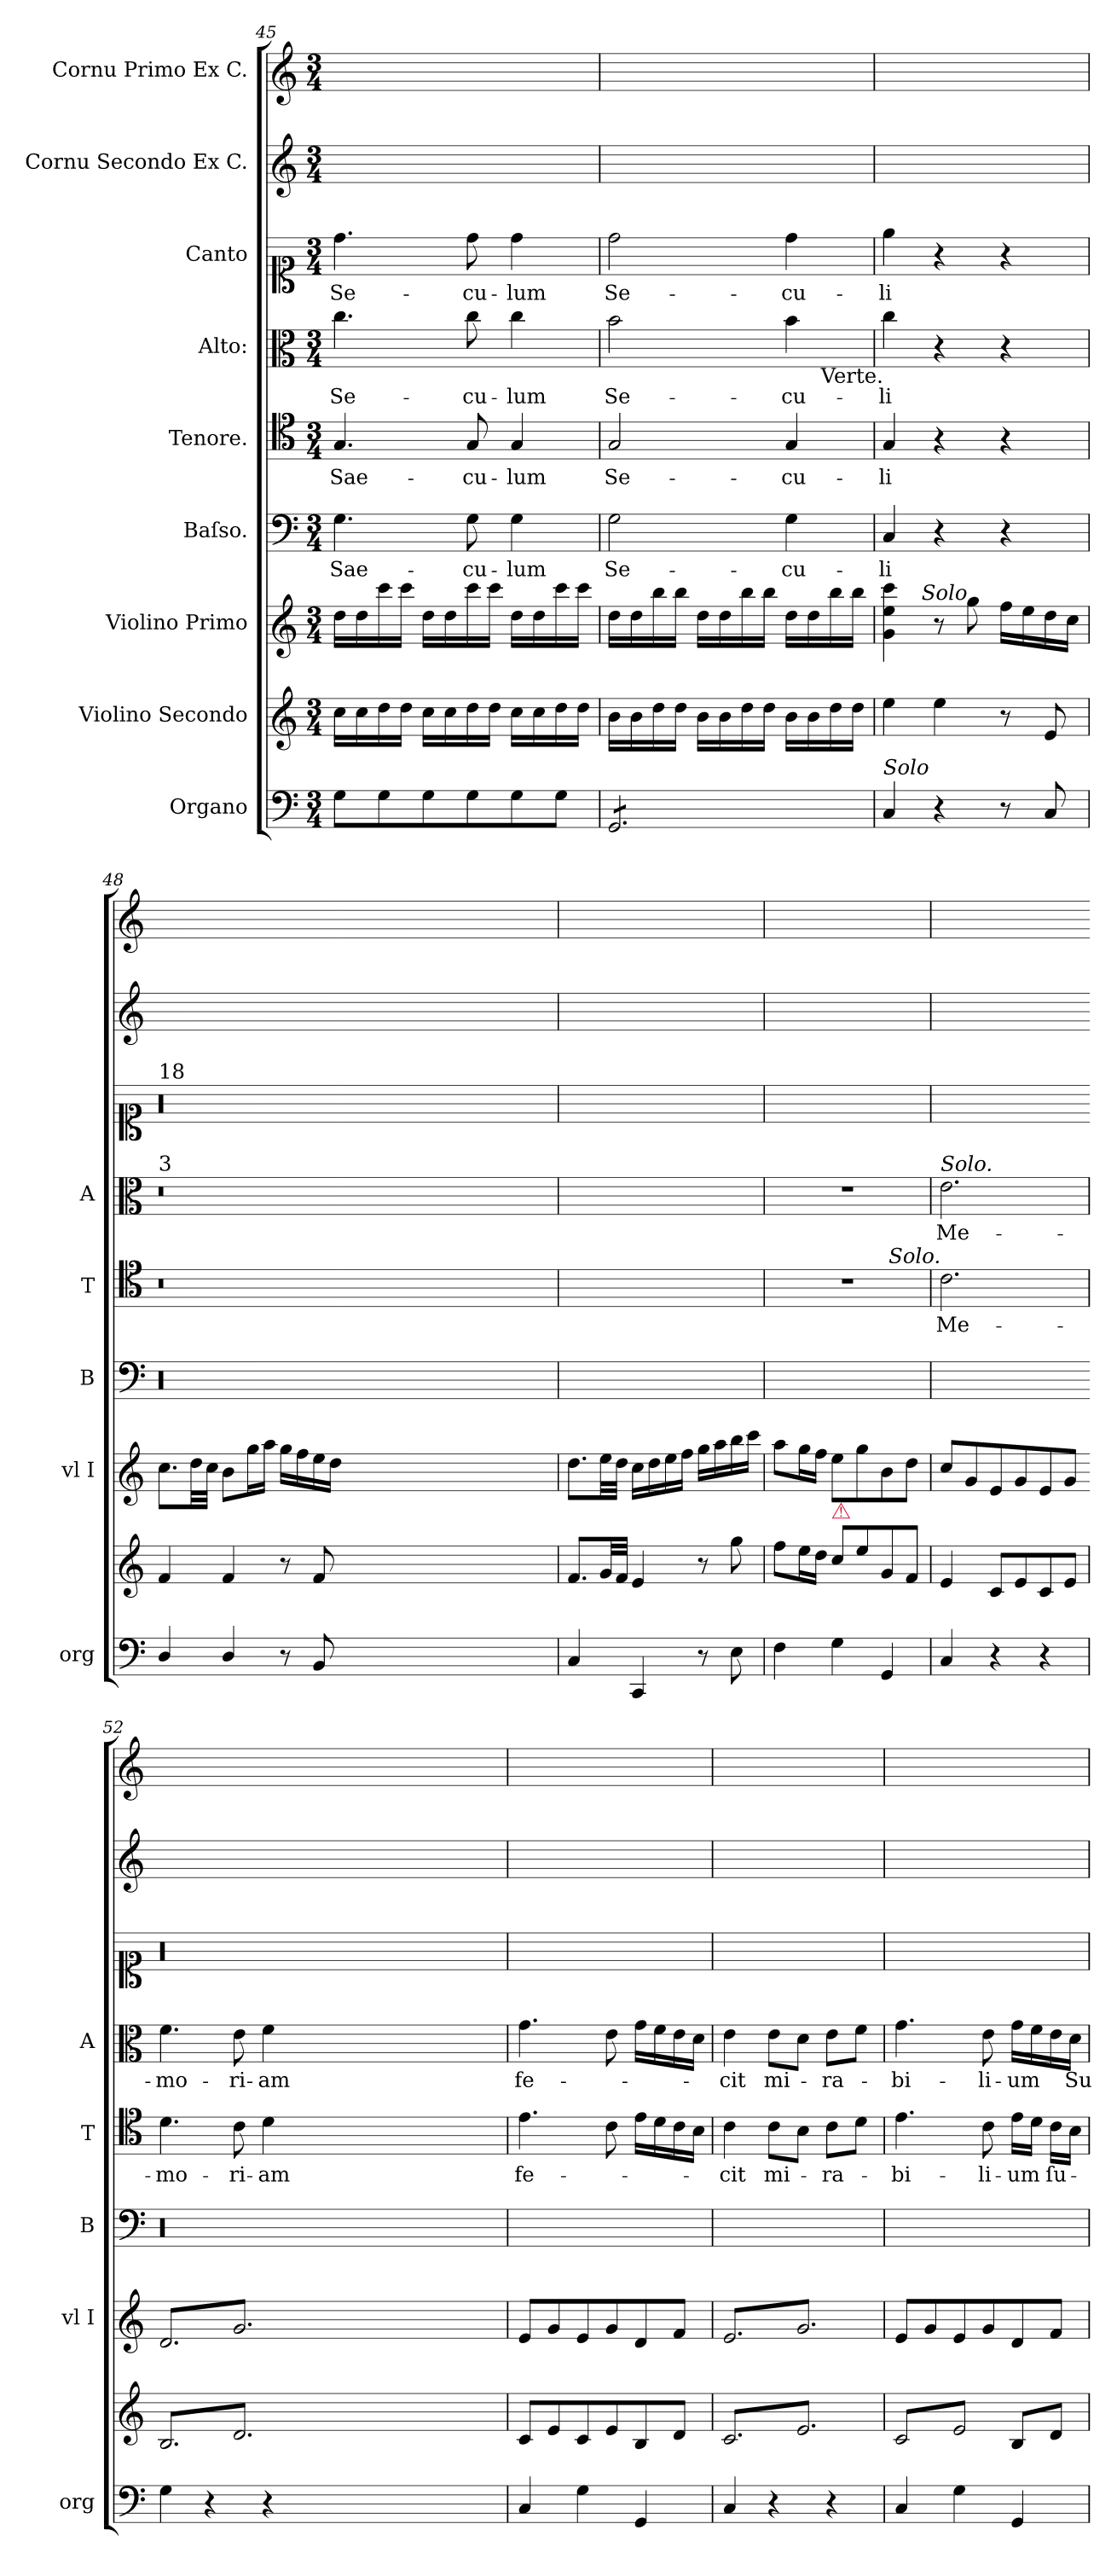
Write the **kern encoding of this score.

**kern	**kern	**kern	**kern	**text	**kern	**text	**kern	**text	**kern	**text	**kern	**kern
*part9	*part8	*part7	*part6	*part6	*part5	*part5	*part4	*part4	*part3	*part3	*part2	*part1
*staff9	*staff8	*staff7	*staff6	*staff6	*staff5	*staff5	*staff4	*staff4	*staff3	*staff3	*staff2	*staff1
*I"Organo	*I"Violino Secondo	*I"Violino Primo	*I"Baſso.	*	*I"Tenore.	*	*I"Alto:	*	*I"Canto	*	*I"Cornu Secondo Ex C.	*I"Cornu Primo Ex C.
*I'org	*	*I'vl I	*I'B	*	*I'T	*	*I'A	*	*	*	*	*
*clefF4	*clefG2	*clefG2	*clefF4	*	*clefC4	*	*clefC3	*	*clefC1	*	*clefG2	*clefG2
*k[]	*k[]	*k[]	*k[]	*	*k[]	*	*k[]	*	*k[]	*	*k[]	*k[]
*C:	*C:	*C:	*C:	*	*C:	*	*C:	*	*C:	*	*C:	*C:
*M3/4	*M3/4	*M3/4	*M3/4	*	*M3/4	*	*M3/4	*	*M3/4	*	*M3/4	*M3/4
=45	=45	=45	=45	=45	=45	=45	=45	=45	=45	=45	=45	=45
8G\L	16cc\LL	16dd\LL	4.G\	Sae-	4.G/	Sae-	4.cc\	Se-	4.dd\	Se-	2.ryy	2.ryy
.	16cc\	16dd\	.	.	.	.	.	.	.	.	.	.
8G\	16dd\	16ccc\	.	.	.	.	.	.	.	.	.	.
.	16dd\JJ	16ccc\JJ	.	.	.	.	.	.	.	.	.	.
8G\	16cc\LL	16dd\LL	.	.	.	.	.	.	.	.	.	.
.	16cc\	16dd\	.	.	.	.	.	.	.	.	.	.
8G\	16dd\	16ccc\	8G\	-cu-	8G/	-cu-	8cc\	-cu-	8dd\	-cu-	.	.
.	16dd\JJ	16ccc\JJ	.	.	.	.	.	.	.	.	.	.
8G\	16cc\LL	16dd\LL	4G\	-lum	4G/	-lum	4cc\	-lum	4dd\	-lum	.	.
.	16cc\	16dd\	.	.	.	.	.	.	.	.	.	.
8G\J	16dd\	16ccc\	.	.	.	.	.	.	.	.	.	.
.	16dd\JJ	16ccc\JJ	.	.	.	.	.	.	.	.	.	.
=46	=46	=46	=46	=46	=46	=46	=46	=46	=46	=46	=46	=46
*tremolo	*	*	*	*	*	*	*	*	*	*	*	*
8GG/L	16b\LL	16dd\LL	2G\	Se-	2G/	Se-	2b\	Se-	2dd\	Se-	2.ryy	2.ryy
.	16b\	16dd\	.	.	.	.	.	.	.	.	.	.
8GG/	16dd\	16bb\	.	.	.	.	.	.	.	.	.	.
.	16dd\JJ	16bb\JJ	.	.	.	.	.	.	.	.	.	.
8GG/	16b\LL	16dd\LL	.	.	.	.	.	.	.	.	.	.
.	16b\	16dd\	.	.	.	.	.	.	.	.	.	.
8GG/	16dd\	16bb\	.	.	.	.	.	.	.	.	.	.
.	16dd\JJ	16bb\JJ	.	.	.	.	.	.	.	.	.	.
8GG/	16b\LL	16dd\LL	4G\	-cu-	4G/	-cu-	4b\	-cu-	4dd\	-cu-	.	.
.	16b\	16dd\	.	.	.	.	.	.	.	.	.	.
8GG/J	16dd\	16bb\	.	.	.	.	.	.	.	.	.	.
*Xtremolo	*	*	*	*	*	*	*	*	*	*	*	*
.	16dd\JJ	16bb\JJ	.	.	.	.	.	.	.	.	.	.
=47	=47	=47	=47	=47	=47	=47	=47	=47	=47	=47	=47	=47
!LO:TX:a:i:t=Solo	!	!	!	!	!	!	!	!	!	!	!	!
4C/	4ee\	4g\ 4ee\ 4ccc\	4C/	-li	4G/	-li	4cc\	-li	4ee\	-li	2.ryy	2.ryy
4r	4ee\	8r	4r	.	4r	.	4r	.	4r	.	.	.
!	!	!LO:TX:a:i:rj:t=Solo	!	!	!	!	!	!	!	!	!	!
.	.	8gg\	.	.	.	.	.	.	.	.	.	.
8r	8r	16ff\LL	4r	.	4r	.	4r	.	4r	.	.	.
.	.	16ee\	.	.	.	.	.	.	.	.	.	.
8C/	8e/	16dd\	.	.	.	.	.	.	.	.	.	.
.	.	16cc\JJ	.	.	.	.	.	.	.	.	.	.
!	!	!	!	!	!	!	!LO:TX:b:rj:t=Verte.	!	!	!	!	!
=48	=48	=48	=48	=48	=48	=48	=48	=48	=48	=48	=48	=48
!	!	!	!	!	!	!	!	!	!LO:TX:a:t=18	!	!	!
!	!	!	!	!	!	!	!LO:TX:a:t=3	!	!	!	!	!
!	!	!	!LO:N:vis=00	!	!LO:N:vis=0	!	!LO:N:vis=0	!	!LO:N:vis=00	!	!	!
4D/	4f/	8.cc\L	0.r	.	1.r	.	1.r	.	0.r	.	2.ryy	2.ryy
.	.	32dd\LL	.	.	.	.	.	.	.	.	.	.
.	.	32cc\JJJ	.	.	.	.	.	.	.	.	.	.
4D/	4f/	8b\L	.	.	.	.	.	.	.	.	.	.
.	.	16gg\L	.	.	.	.	.	.	.	.	.	.
.	.	16aa\JJ	.	.	.	.	.	.	.	.	.	.
8r	8r	16gg\LL	.	.	.	.	.	.	.	.	.	.
.	.	16ff\	.	.	.	.	.	.	.	.	.	.
8BB/	8f/	16ee\	.	.	.	.	.	.	.	.	.	.
.	.	16dd\JJ	.	.	.	.	.	.	.	.	.	.
0ryy	0ryy	0ryy	.	.	.	.	.	.	.	.	0ryy	0ryy
.	.	.	.	.	1.ryy	.	1.ryy	.	.	.	.	.
4ryy	4ryy	4ryy	.	.	.	.	.	.	.	.	4ryy	4ryy
=49	=49	=49	=49	=49	=49	=49	=49	=49	=49	=49	=49	=49
4C/	8.f/L	8.dd\L	2.ryy	.	2.ryy	.	2.ryy	.	2.ryy	.	2.ryy	2.ryy
.	32g/LL	32ee\LL	.	.	.	.	.	.	.	.	.	.
.	32f/JJJ	32dd\JJJ	.	.	.	.	.	.	.	.	.	.
4CC/	4e/	16cc\LL	.	.	.	.	.	.	.	.	.	.
.	.	16dd\	.	.	.	.	.	.	.	.	.	.
.	.	16ee\	.	.	.	.	.	.	.	.	.	.
.	.	16ff\JJ	.	.	.	.	.	.	.	.	.	.
8r	8r	16gg\LL	.	.	.	.	.	.	.	.	.	.
.	.	16aa\	.	.	.	.	.	.	.	.	.	.
8E\	8gg\	16bb\	.	.	.	.	.	.	.	.	.	.
.	.	16ccc\JJ	.	.	.	.	.	.	.	.	.	.
=50	=50	=50	=50	=50	=50	=50	=50	=50	=50	=50	=50	=50
4F\	8ff\L	8aa\L	2.ryy	.	2.r	.	2.r	.	2.ryy	.	2.ryy	2.ryy
.	16ee\L	16gg\L	.	.	.	.	.	.	.	.	.	.
.	16dd\JJ	16ff\JJ	.	.	.	.	.	.	.	.	.	.
!	!LO:TX:a:color=crimson:t=⚠	!	!	!	!	!	!	!	!	!	!	!
4G\	8cc\L	8ee\L	.	.	.	.	.	.	.	.	.	.
.	8ee\	8gg\	.	.	.	.	.	.	.	.	.	.
4GG/	8g/	8b\	.	.	.	.	.	.	.	.	.	.
.	8f/J	8dd\J	.	.	.	.	.	.	.	.	.	.
=51	=51	=51	=51	=51	=51	=51	=51	=51	=51	=51	=51	=51
!	!	!	!	!	!	!	!LO:TX:a:i:t=Solo.	!	!	!	!	!
!	!	!	!	!	!LO:TX:a:i:rj:t=Solo.	!	!	!	!	!	!	!
4C/	4e/	8cc/L	2.ryy	.	2.c\	Me-	2.e\	Me-	2.ryy	.	2.ryy	2.ryy
.	.	8g/	.	.	.	.	.	.	.	.	.	.
4r	8c/L	8e/	.	.	.	.	.	.	.	.	.	.
.	8e/	8g/	.	.	.	.	.	.	.	.	.	.
4r	8c/	8e/	.	.	.	.	.	.	.	.	.	.
.	8e/J	8g/J	.	.	.	.	.	.	.	.	.	.
=52	=52	=52-	=52	=52	=52	=52	=52	=52	=52	=52	=52	=52
!	!	!	!LO:N:vis=00	!	!	!	!	!	!LO:N:vis=00	!	!	!
*	*tremolo	*	*	*	*	*	*	*	*	*	*	*
*	*	*tremolo	*	*	*	*	*	*	*	*	*	*
4G\	8B/L	8d/L	0.r	.	4.d\	-mo-	4.f\	-mo-	0.r	.	2.ryy	2.ryy
.	8d/	8g/	.	.	.	.	.	.	.	.	.	.
4r	8B/	8d/	.	.	.	.	.	.	.	.	.	.
.	8d/	8g/	.	.	8c\	-ri-	8e\	-ri-	.	.	.	.
4r	8B/	8d/	.	.	4d\	-am	4f\	-am	.	.	.	.
.	8d/J	8g/J	.	.	.	.	.	.	.	.	.	.
*	*	*Xtremolo	*	*	*	*	*	*	*	*	*	*
*	*Xtremolo	*	*	*	*	*	*	*	*	*	*	*
0ryy	0ryy	0ryy	.	.	0ryy	.	0ryy	.	.	.	0ryy	0ryy
.	.	.	.	.	.	.	.	.	.	.	.	.
.	.	.	.	.	.	.	.	.	.	.	.	.
4ryy	4ryy	4ryy	.	.	4ryy	.	4ryy	.	.	.	4ryy	4ryy
=53	=53	=53	=53	=53	=53	=53	=53	=53	=53	=53	=53	=53
4C/	8c/L	8e/L	2.ryy	.	4.e\	fe-	4.g\	fe-	2.ryy	.	2.ryy	2.ryy
.	8e/	8g/	.	.	.	.	.	.	.	.	.	.
4G\	8c/	8e/	.	.	.	.	.	.	.	.	.	.
.	8e/	8g/	.	.	8c\	.	8e\	.	.	.	.	.
4GG/	8B/	8d/	.	.	16e\LL	.	16g\LL	.	.	.	.	.
.	.	.	.	.	16d\	.	16f\	.	.	.	.	.
.	8d/J	8f/J	.	.	16c\	.	16e\	.	.	.	.	.
.	.	.	.	.	16B\JJ	.	16d\JJ	.	.	.	.	.
=54	=54	=54	=54	=54	=54	=54	=54	=54	=54	=54	=54	=54
*	*tremolo	*	*	*	*	*	*	*	*	*	*	*
*	*	*tremolo	*	*	*	*	*	*	*	*	*	*
4C/	8c/L	8e/L	2.ryy	.	4c\	-cit	4e\	-cit	2.ryy	.	2.ryy	2.ryy
.	8e/	8g/	.	.	.	.	.	.	.	.	.	.
4r	8c/	8e/	.	.	8c\L	mi-	8e\L	mi-	.	.	.	.
.	8e/	8g/	.	.	8B\J	.	8d\J	.	.	.	.	.
4r	8c/	8e/	.	.	8c\L	-ra-	8e\L	-ra-	.	.	.	.
.	8e/J	8g/J	.	.	8d\J	.	8f\J	.	.	.	.	.
*	*	*Xtremolo	*	*	*	*	*	*	*	*	*	*
=55	=55	=55	=55	=55	=55	=55	=55	=55	=55	=55	=55	=55
4C/	8c/L	8e/L	2.ryy	.	4.e\	-bi-	4.g\	-bi-	2.ryy	.	2.ryy	2.ryy
.	8e/	8g/	.	.	.	.	.	.	.	.	.	.
4G\	8c/	8e/	.	.	.	.	.	.	.	.	.	.
.	8e/J	8g/	.	.	8c\	-li-	8e\	-li-	.	.	.	.
*	*Xtremolo	*	*	*	*	*	*	*	*	*	*	*
4GG/	8B/L	8d/	.	.	16e\LL	-um	16g\LL	-um	.	.	.	.
.	.	.	.	.	16d\JJ	.	16f\	.	.	.	.	.
.	8d/J	8f/J	.	.	16c\LL	ſu-	16e\	.	.	.	.	.
.	.	.	.	.	16B\JJ	.	16d\JJ	Su-	.	.	.	.
=	=	=	=	=	=	=	=	=	=	=	=	=
*-	*-	*-	*-	*-	*-	*-	*-	*-	*-	*-	*-	*-
